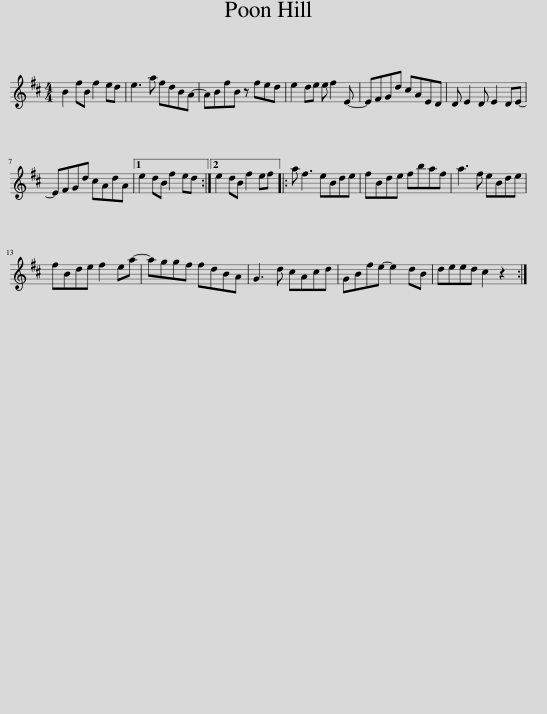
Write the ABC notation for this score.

X:1
L:1/8
M:4/4
I:linebreak $
K:Bmin
V:1 treble
V:1
 B2 fB f2 ed | e3 a fdBA- | ABfB z fed | e2 de e f2 E- | EFGd cAED | %5
 D E2 D E2 DE- |$ EFGd cAdA |1 e2 dB f2 ed :|2 e2 dB f2 ef |: a f3 eBde | %10
 fBde fbaf | a3 f eBde |$ fBde f2 ea- | aggf fdBA | G3 d cAcd | %15
 GBfe- e2 dB | deed c2 z2 :| %17
